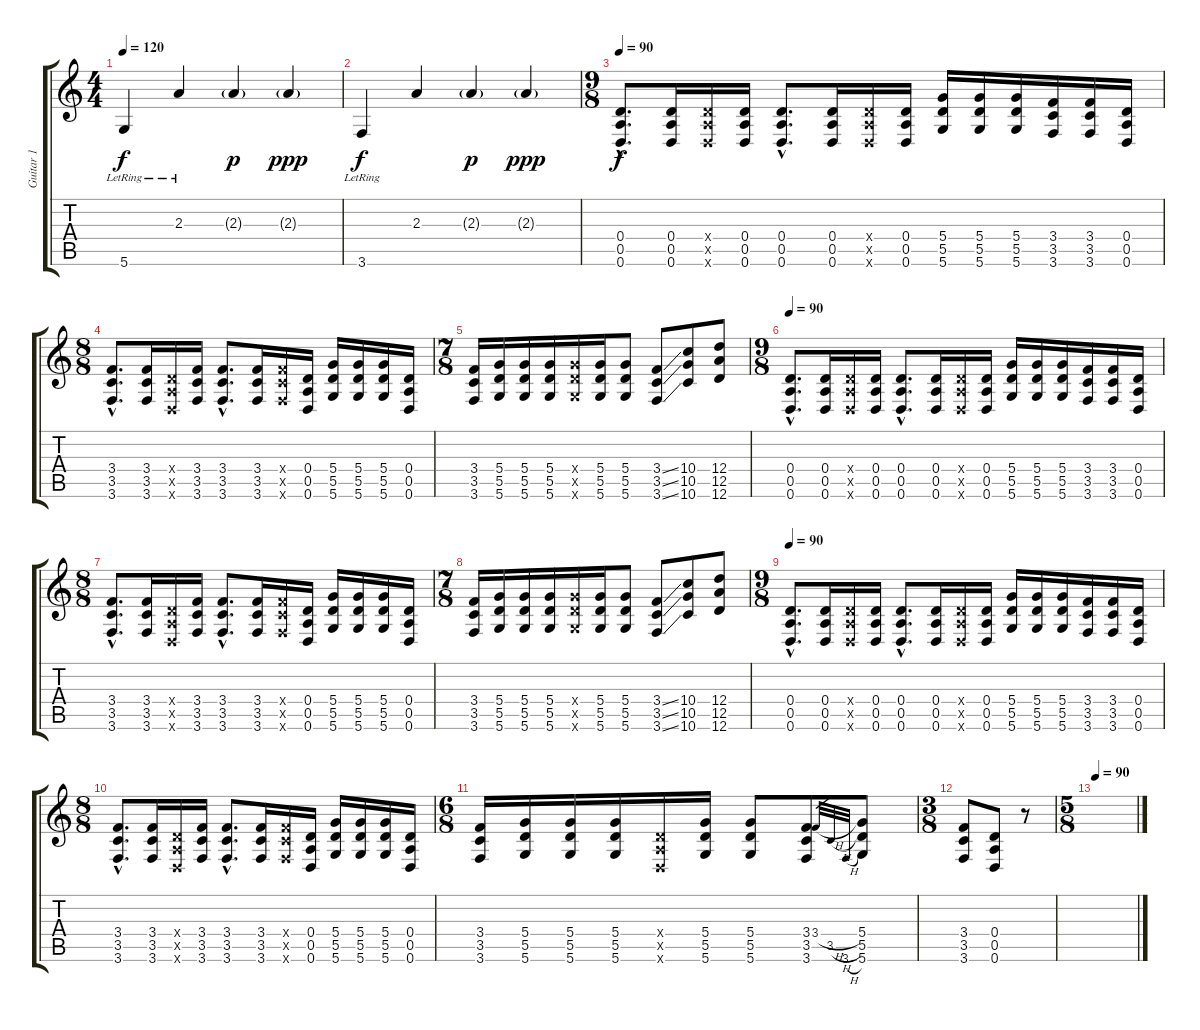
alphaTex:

\track ("Guitar 1" "Guitar 1") {instrument distortionguitar}
\staff {score tabs}
\tuning (E4 B3 G3 D3 A2 D2) {hide}
\ts (4 4)
\tempo 120
\clef g2
\ks c
5.6{lr}.4{dy f} 2.3{lr}.4 2.3{g}.4{dy p} 2.3{g}.4{dy ppp} |
3.6{lr}.4{dy f} 2.3.4 2.3{g}.4{dy p} 2.3{g}.4{dy ppp} |
\ts (9 8)
\tempo 90
(0.4{hac} 0.5{hac} 0.6{hac}).8{d dy f volume 13 instrument distortionguitar} (0.4 0.5 0.6).16 (0.4{x} 0.5{x} 0.6{x}).16 (0.4 0.5 0.6).16 (0.4{hac} 0.5{hac} 0.6{hac}).8{d} (0.4 0.5 0.6).16 (0.4{x} 0.5{x} 0.6{x}).16 (0.4 0.5 0.6).16 (5.4 5.5 5.6).16 (5.4 5.5 5.6).16 (5.4 5.5 5.6).16 (3.4 3.5 3.6).16 (3.4 3.5 3.6).16 (0.4 0.5 0.6).16 |
\ts (8 8)
(3.4{hac} 3.5{hac} 3.6{hac}).8{d} (3.4 3.5 3.6).16 (0.4{x} 0.5{x} 0.6{x}).16 (3.4 3.5 3.6).16 (3.4{hac} 3.5{hac} 3.6{hac}).8{d} (3.4 3.5 3.6).16 (3.4{x} 3.5{x} 3.6{x}).16 (0.4 0.5 0.6).16 (5.4 5.5 5.6).16 (5.4 5.5 5.6).16 (5.4 5.5 5.6).16 (0.4 0.5 0.6).16 |
\ts (7 8)
(3.4 3.5 3.6).16 (5.4 5.5 5.6).16 (5.4 5.5 5.6).16 (5.4 5.5 5.6).16 (5.4{x} 5.5{x} 5.6{x}).16 (5.4 5.5 5.6).16 (5.4 5.5 5.6).8 (3.4{ss} 3.5{ss} 3.6{ss}).8 (10.4 10.5 10.6).8 (12.4 12.5 12.6).8 |
\ts (9 8)
\tempo 90
(0.4{hac} 0.5{hac} 0.6{hac}).8{d volume 13 instrument distortionguitar} (0.4 0.5 0.6).16 (0.4{x} 0.5{x} 0.6{x}).16 (0.4 0.5 0.6).16 (0.4{hac} 0.5{hac} 0.6{hac}).8{d} (0.4 0.5 0.6).16 (0.4{x} 0.5{x} 0.6{x}).16 (0.4 0.5 0.6).16 (5.4 5.5 5.6).16 (5.4 5.5 5.6).16 (5.4 5.5 5.6).16 (3.4 3.5 3.6).16 (3.4 3.5 3.6).16 (0.4 0.5 0.6).16 |
\ts (8 8)
(3.4{hac} 3.5{hac} 3.6{hac}).8{d} (3.4 3.5 3.6).16 (0.4{x} 0.5{x} 0.6{x}).16 (3.4 3.5 3.6).16 (3.4{hac} 3.5{hac} 3.6{hac}).8{d} (3.4 3.5 3.6).16 (3.4{x} 3.5{x} 3.6{x}).16 (0.4 0.5 0.6).16 (5.4 5.5 5.6).16 (5.4 5.5 5.6).16 (5.4 5.5 5.6).16 (0.4 0.5 0.6).16 |
\ts (7 8)
(3.4 3.5 3.6).16 (5.4 5.5 5.6).16 (5.4 5.5 5.6).16 (5.4 5.5 5.6).16 (5.4{x} 5.5{x} 5.6{x}).16 (5.4 5.5 5.6).16 (5.4 5.5 5.6).8 (3.4{ss} 3.5{ss} 3.6{ss}).8 (10.4 10.5 10.6).8 (12.4 12.5 12.6).8 |
\ts (9 8)
\tempo 90
(0.4{hac} 0.5{hac} 0.6{hac}).8{d volume 13 instrument distortionguitar} (0.4 0.5 0.6).16 (0.4{x} 0.5{x} 0.6{x}).16 (0.4 0.5 0.6).16 (0.4{hac} 0.5{hac} 0.6{hac}).8{d} (0.4 0.5 0.6).16 (0.4{x} 0.5{x} 0.6{x}).16 (0.4 0.5 0.6).16 (5.4 5.5 5.6).16 (5.4 5.5 5.6).16 (5.4 5.5 5.6).16 (3.4 3.5 3.6).16 (3.4 3.5 3.6).16 (0.4 0.5 0.6).16 |
\ts (8 8)
(3.4{hac} 3.5{hac} 3.6{hac}).8{d} (3.4 3.5 3.6).16 (0.4{x} 0.5{x} 0.6{x}).16 (3.4 3.5 3.6).16 (3.4{hac} 3.5{hac} 3.6{hac}).8{d} (3.4 3.5 3.6).16 (3.4{x} 3.5{x} 3.6{x}).16 (0.4 0.5 0.6).16 (5.4 5.5 5.6).16 (5.4 5.5 5.6).16 (5.4 5.5 5.6).16 (0.4 0.5 0.6).16 |
\ts (6 8)
(3.4 3.5 3.6).16 (5.4 5.5 5.6).16 (5.4 5.5 5.6).16 (5.4 5.5 5.6).16 (0.4{x} 0.5{x} 0.6{x}).16 (5.4 5.5 5.6).16 (5.4 5.5 5.6).8 (3.4 3.5 3.6).8 3.4{h}.32{gr} 3.5{h}.32{gr} 3.6{h}.32{gr} (5.4 5.5 5.6).8 |
\ts (3 8)
(3.4 3.5 3.6).8 (0.4 0.5 0.6).8 r.8 |
\ts (5 8)
\tempo 90
